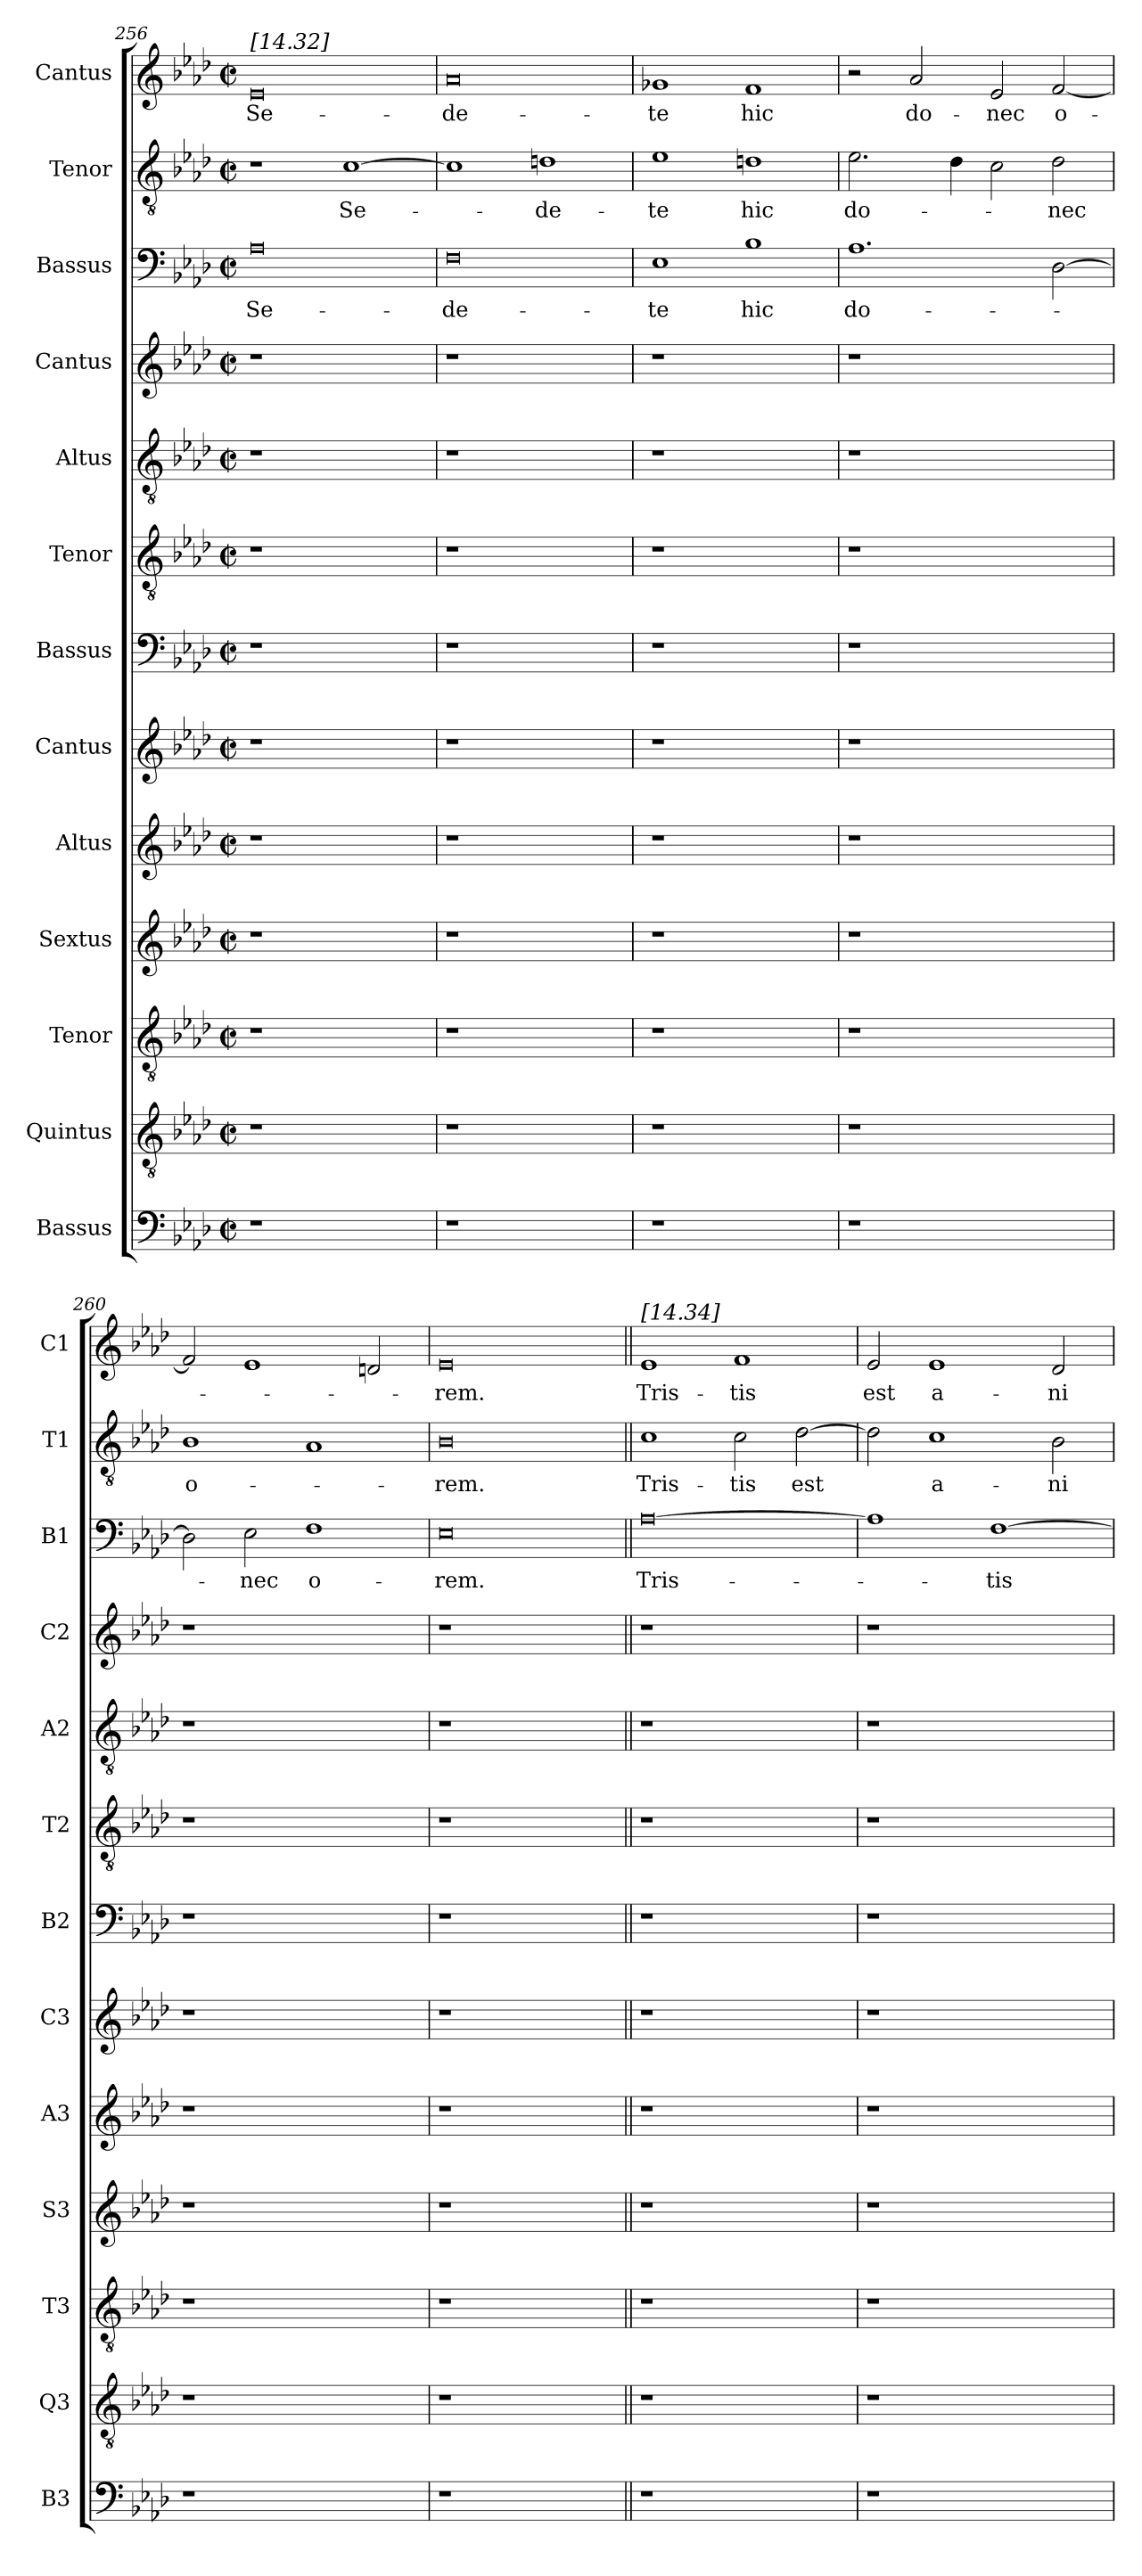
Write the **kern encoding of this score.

**kern	**kern	**kern	**kern	**kern	**kern	**kern	**kern	**kern	**kern	**kern	**text	**kern	**text	**kern	**text
*part13	*part12	*part11	*part10	*part9	*part8	*part7	*part6	*part5	*part4	*part3	*part3	*part2	*part2	*part1	*part1
*staff13	*staff12	*staff11	*staff10	*staff9	*staff8	*staff7	*staff6	*staff5	*staff4	*staff3	*staff3	*staff2	*staff2	*staff1	*staff1
*I"Bassus	*I"Quintus	*I"Tenor	*I"Sextus	*I"Altus	*I"Cantus	*I"Bassus	*I"Tenor	*I"Altus	*I"Cantus	*I"Bassus	*	*I"Tenor	*	*I"Cantus	*
*I'B3	*I'Q3	*I'T3	*I'S3	*I'A3	*I'C3	*I'B2	*I'T2	*I'A2	*I'C2	*I'B1	*	*I'T1	*	*I'C1	*
!!LO:PB:g=z
*clefF4	*clefGv2	*clefGv2	*clefG2	*clefG2	*clefG2	*clefF4	*clefGv2	*clefGv2	*clefG2	*clefF4	*	*clefGv2	*	*clefG2	*
*k[b-e-a-d-]	*k[b-e-a-d-]	*k[b-e-a-d-]	*k[b-e-a-d-]	*k[b-e-a-d-]	*k[b-e-a-d-]	*k[b-e-a-d-]	*k[b-e-a-d-]	*k[b-e-a-d-]	*k[b-e-a-d-]	*k[b-e-a-d-]	*	*k[b-e-a-d-]	*	*k[b-e-a-d-]	*
*A-:	*A-:	*A-:	*A-:	*A-:	*A-:	*A-:	*A-:	*A-:	*A-:	*A-:	*	*A-:	*	*A-:	*
*M2/2	*M2/2	*M2/2	*M2/2	*M2/2	*M2/2	*M2/2	*M2/2	*M2/2	*M2/2	*M2/2	*	*M2/2	*	*M2/2	*
*met(c|)	*met(c|)	*met(c|)	*met(c|)	*met(c|)	*met(c|)	*met(c|)	*met(c|)	*met(c|)	*met(c|)	*met(c|)	*	*met(c|)	*	*met(c|)	*
=256	=256	=256	=256	=256	=256	=256	=256	=256	=256	=256	=256	=256	=256	=256	=256
!	!	!	!	!	!	!	!	!	!	!	!	!	!	!LO:TX:a:t=[14.32]	!
!	!	!	!	!	!	!	!	!	!	!	!LO:LY:b	!	!	!	!LO:LY:b
1r	1r	1r	1r	1r	1r	1r	1r	1r	1r	0A-	Se-	1r	.	0e-	Se-
!	!	!	!	!	!	!	!	!	!	!	!	!	!LO:LY:b	!	!
1ryy	1ryy	1ryy	1ryy	1ryy	1ryy	1ryy	1ryy	1ryy	1ryy	.	.	[1c	Se-	.	.
=257	=257	=257	=257	=257	=257	=257	=257	=257	=257	=257	=257	=257	=257	=257	=257
!	!	!	!	!	!	!	!	!	!	!	!LO:LY:b	!	!	!	!LO:LY:b
1r	1r	1r	1r	1r	1r	1r	1r	1r	1r	0F	-de-	1c]	.	0a-	-de-
!	!	!	!	!	!	!	!	!	!	!	!	!	!LO:LY:b	!	!
1ryy	1ryy	1ryy	1ryy	1ryy	1ryy	1ryy	1ryy	1ryy	1ryy	.	.	1dn	-de-	.	.
=258	=258	=258	=258	=258	=258	=258	=258	=258	=258	=258	=258	=258	=258	=258	=258
!	!	!	!	!	!	!	!	!	!	!	!LO:LY:b	!	!LO:LY:b	!	!LO:LY:b
1r	1r	1r	1r	1r	1r	1r	1r	1r	1r	1E-	-te	1e-	-te	1g-X	-te
!	!	!	!	!	!	!	!	!	!	!	!LO:LY:b	!	!LO:LY:b	!	!LO:LY:b
1ryy	1ryy	1ryy	1ryy	1ryy	1ryy	1ryy	1ryy	1ryy	1ryy	1B-	hic	1dn	hic	1f	hic
=259	=259	=259	=259	=259	=259	=259	=259	=259	=259	=259	=259	=259	=259	=259	=259
!	!	!	!	!	!	!	!	!	!	!	!LO:LY:b	!	!LO:LY:b	!	!
1r	1r	1r	1r	1r	1r	1r	1r	1r	1r	1.A-	do-	2.e-\	do-	2r	.
!	!	!	!	!	!	!	!	!	!	!	!	!	!	!	!LO:LY:b
.	.	.	.	.	.	.	.	.	.	.	.	.	.	2a-/	do-
.	.	.	.	.	.	.	.	.	.	.	.	4d-\	.	.	.
!	!	!	!	!	!	!	!	!	!	!	!	!	!	!	!LO:LY:b
1ryy	1ryy	1ryy	1ryy	1ryy	1ryy	1ryy	1ryy	1ryy	1ryy	.	.	2c\	.	2e-/	-nec
!	!	!	!	!	!	!	!	!	!	!	!	!	!LO:LY:b	!	!LO:LY:b
.	.	.	.	.	.	.	.	.	.	[2D-\	.	2d-\	-nec	[2f/	o-
=260	=260	=260	=260	=260	=260	=260	=260	=260	=260	=260	=260	=260	=260	=260	=260
!	!	!	!	!	!	!	!	!	!	!	!	!	!LO:LY:b	!	!
1r	1r	1r	1r	1r	1r	1r	1r	1r	1r	2D-\]	.	1B-	o-	2f/]	.
!	!	!	!	!	!	!	!	!	!	!	!LO:LY:b	!	!	!	!
.	.	.	.	.	.	.	.	.	.	2E-\	-nec	.	.	1e-	.
!	!	!	!	!	!	!	!	!	!	!	!LO:LY:b	!	!	!	!
1ryy	1ryy	1ryy	1ryy	1ryy	1ryy	1ryy	1ryy	1ryy	1ryy	1F	o-	1A-	.	.	.
.	.	.	.	.	.	.	.	.	.	.	.	.	.	2dn/	.
=261	=261	=261	=261	=261	=261	=261	=261	=261	=261	=261	=261	=261	=261	=261	=261
!	!	!	!	!	!	!	!	!	!	!	!LO:LY:b	!	!LO:LY:b	!	!LO:LY:b
1r	1r	1r	1r	1r	1r	1r	1r	1r	1r	0E-	-rem.	0B-	-rem.	0e-	-rem.
1ryy	1ryy	1ryy	1ryy	1ryy	1ryy	1ryy	1ryy	1ryy	1ryy	.	.	.	.	.	.
!!LO:LB:g=z
=262||	=262||	=262||	=262||	=262||	=262||	=262||	=262||	=262||	=262||	=262||	=262||	=262||	=262||	=262||	=262||
!	!	!	!	!	!	!	!	!	!	!	!	!	!	!LO:TX:a:t=[14.34]	!
!	!	!	!	!	!	!	!	!	!	!	!LO:LY:b	!	!LO:LY:b	!	!LO:LY:b
1r	1r	1r	1r	1r	1r	1r	1r	1r	1r	[0A-	Tris-	1c	Tris-	1e-	Tris-
!	!	!	!	!	!	!	!	!	!	!	!	!	!LO:LY:b	!	!LO:LY:b
1ryy	1ryy	1ryy	1ryy	1ryy	1ryy	1ryy	1ryy	1ryy	1ryy	.	.	2c\	-tis	1f	-tis
!	!	!	!	!	!	!	!	!	!	!	!	!	!LO:LY:b	!	!
.	.	.	.	.	.	.	.	.	.	.	.	[2d-\	est	.	.
=263	=263	=263	=263	=263	=263	=263	=263	=263	=263	=263	=263	=263	=263	=263	=263
!	!	!	!	!	!	!	!	!	!	!	!	!	!	!	!LO:LY:b
1r	1r	1r	1r	1r	1r	1r	1r	1r	1r	1A-]	.	2d-\]	.	2e-/	est
!	!	!	!	!	!	!	!	!	!	!	!	!	!LO:LY:b	!	!LO:LY:b
.	.	.	.	.	.	.	.	.	.	.	.	1c	a-	1e-	a-
!	!	!	!	!	!	!	!	!	!	!	!LO:LY:b	!	!	!	!
1ryy	1ryy	1ryy	1ryy	1ryy	1ryy	1ryy	1ryy	1ryy	1ryy	[1F	-tis	.	.	.	.
!	!	!	!	!	!	!	!	!	!	!	!	!	!LO:LY:b	!	!LO:LY:b
.	.	.	.	.	.	.	.	.	.	.	.	2B-\	-ni-	2d-/	-ni-
=	=	=	=	=	=	=	=	=	=	=	=	=	=	=	=
*-	*-	*-	*-	*-	*-	*-	*-	*-	*-	*-	*-	*-	*-	*-	*-
